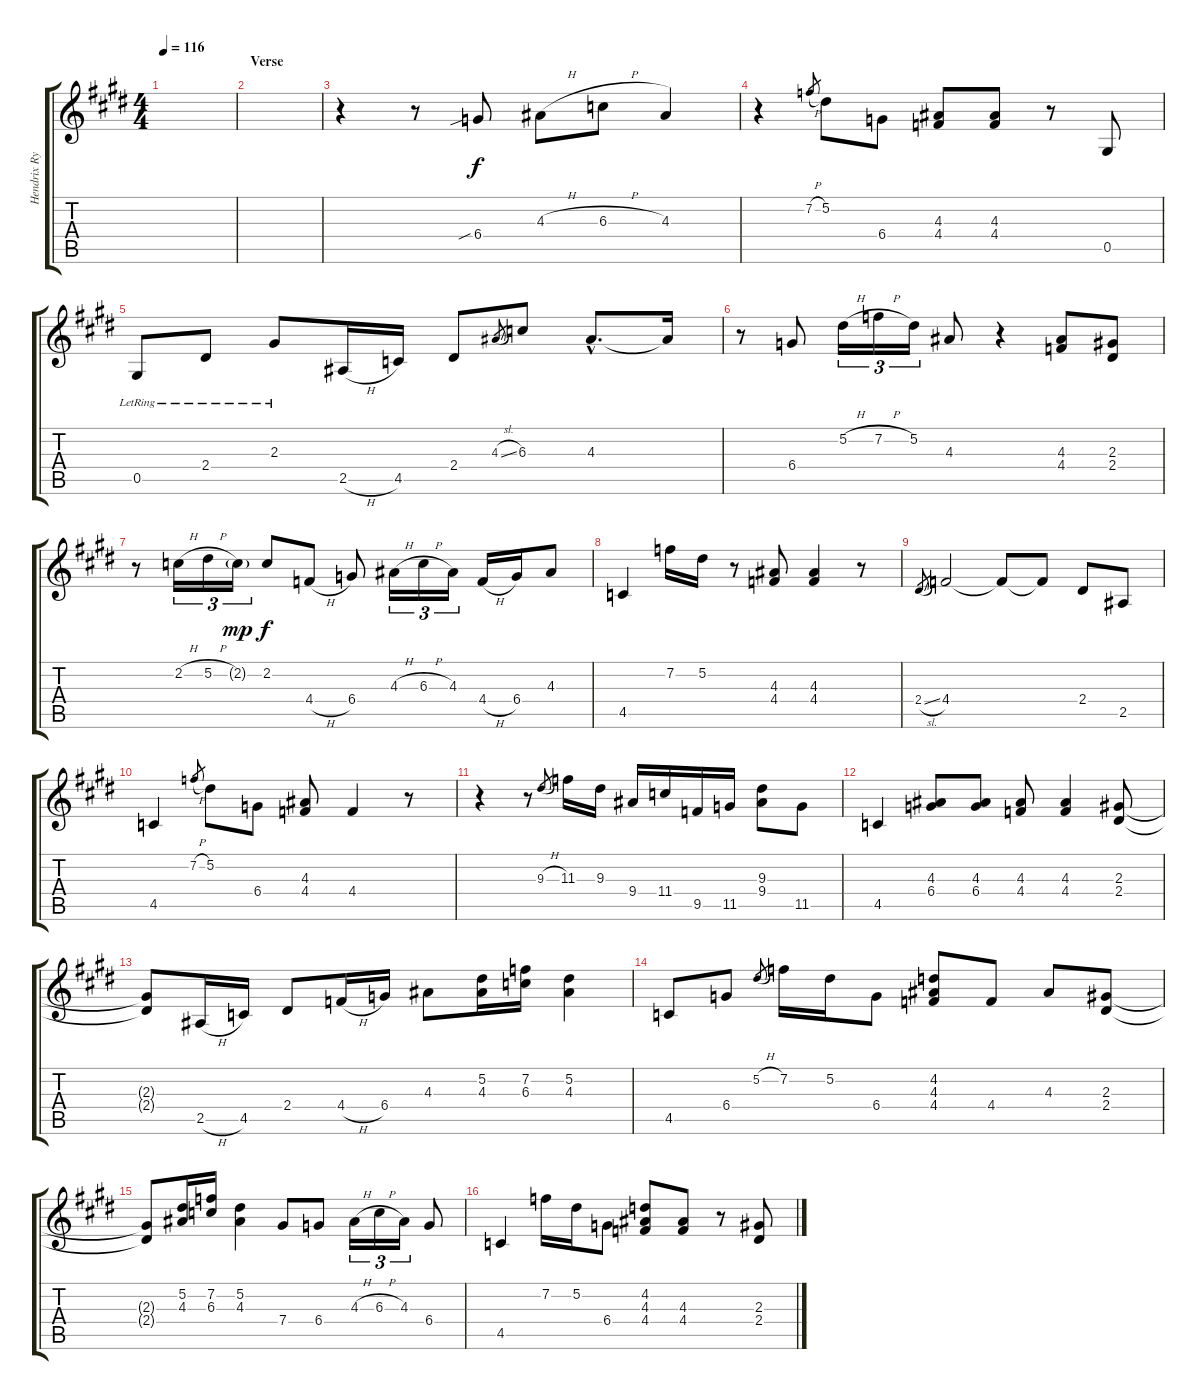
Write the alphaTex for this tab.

\track ("Hendrix Rythm" "Hendrix Ry") {instrument electricguitarjazz}
\staff {score tabs}
\tuning (Eb4 Bb3 Gb3 Db3 Ab2 Eb2) {hide}
\ts (4 4)
\tempo 116
\clef g2
\ks c#minor
|
\section ("" "Verse")
|
r.4 r.8 6.4{sib}.8 4.3{h}.8 6.3{h}.8 4.3.4 |
r.4 7.2{h}.8{gr} 5.2.8 6.4.8 (4.3 4.4).8 (4.3 4.4).8 r.8 0.5.8 |
0.5{lr}.8 2.4{lr}.8 2.3{lr}.8 2.5{h}.16 4.5.16 2.4.8 4.3{sl}.8{gr} 6.3.8 4.3{hac}.8{d} 4.3{t}.16 |
r.8 6.4.8 5.2{h}.16{tu (3 2)} 7.2{h}.16{tu (3 2)} 5.2.16{tu (3 2)} 4.3.8 r.4 (4.3 4.4).8 (2.3 2.4).8 |
r.8 2.2{h}.16{tu (3 2)} 5.2{h}.16{tu (3 2)} 2.2{g}.16{tu (3 2) dy mp} 2.2.8{dy f} 4.4{h}.8 6.4.8 4.3{h}.16{tu (3 2)} 6.3{h}.16{tu (3 2)} 4.3.16{tu (3 2)} 4.4{h}.16 6.4.16 4.3.8 |
4.5.4 7.2.16 5.2.16 r.8 (4.3 4.4).8 (4.3 4.4).4 r.8 |
2.4{sl}.8{gr} 4.4.2 4.4{t}.8 4.4{t}.8 2.4.8 2.5.8 |
4.5.4 7.2{h}.8{gr} 5.2.8 6.4.8 (4.3 4.4).8 4.4.4 r.8 |
r.4 r.8 9.3{h}.8{gr} 11.3.16 9.3.16 9.4.16 11.4.16 9.5.16 11.5.16 (9.3 9.4).8 11.5.8 |
4.5.4 (4.3 6.4).8 (4.3 6.4).8 (4.3 4.4).8 (4.3 4.4).4 (2.3 2.4).8 |
(2.3{t} 2.4{t}).8 2.5{h}.16 4.5.16 2.4.8 4.4{h}.16 6.4.16 4.3.8 (5.2 4.3).16 (7.2 6.3).16 (5.2 4.3).4 |
4.5.8 6.4.8 5.2{h}.8{gr} 7.2.16 5.2.16 6.4.8 (4.2 4.3 4.4).8 4.4.8 4.3.8 (2.3 2.4).8 |
(2.3{t} 2.4{t}).8 (5.2 4.3).16 (7.2 6.3).16 (5.2 4.3).4 7.4.8 6.4.8 4.3{h}.16{tu (3 2)} 6.3{h}.16{tu (3 2)} 4.3.16{tu (3 2)} 6.4.8 |
4.5.4 7.2.16 5.2.16 6.4.8 (4.2 4.3 4.4).8 (4.3 4.4).8 r.8 (2.3 2.4).8
